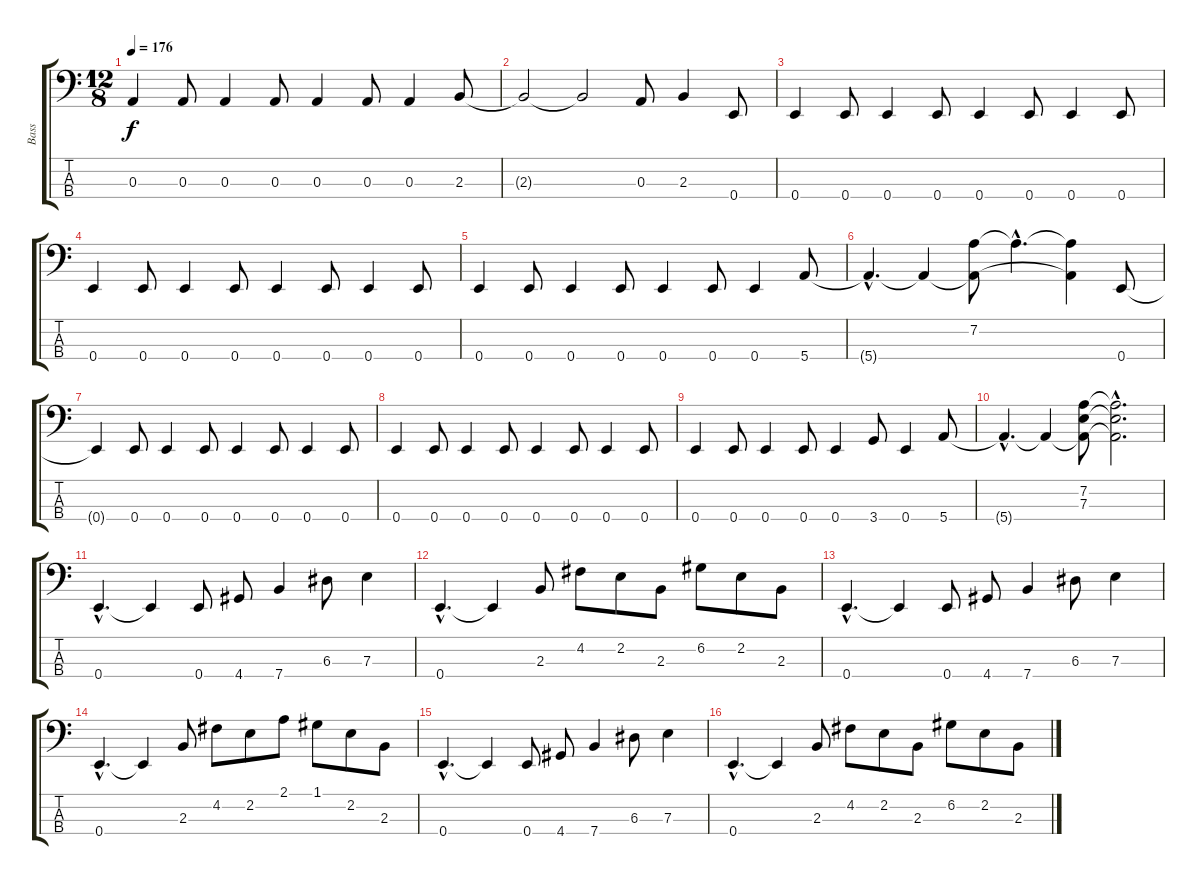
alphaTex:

\track ("Bass" "Bass") {instrument acousticguitarnylon}
\staff {score tabs}
\tuning (G2 D2 A1 E1) {hide}
\ts (12 8)
\tempo 176
\clef f4
\ks c
0.3.4{dy f} 0.3.8 0.3.4 0.3.8 0.3.4 0.3.8 0.3.4 2.3.8 |
2.3{t}.2 2.3{t}.2 0.3.8 2.3.4 0.4.8 |
0.4.4 0.4.8 0.4.4 0.4.8 0.4.4 0.4.8 0.4.4 0.4.8 |
0.4.4 0.4.8 0.4.4 0.4.8 0.4.4 0.4.8 0.4.4 0.4.8 |
0.4.4 0.4.8 0.4.4 0.4.8 0.4.4 0.4.8 0.4.4 5.4.8 |
5.4{hac t}.4{d} 5.4{t}.4 (7.2 5.4{t}).8 7.2{hac t}.4{d} (7.2{t} 5.4{t}).4 0.4.8 |
0.4{t}.4 0.4.8 0.4.4 0.4.8 0.4.4 0.4.8 0.4.4 0.4.8 |
0.4.4 0.4.8 0.4.4 0.4.8 0.4.4 0.4.8 0.4.4 0.4.8 |
0.4.4 0.4.8 0.4.4 0.4.8 0.4.4 3.4.8 0.4.4 5.4.8 |
5.4{hac t}.4{d} 5.4{t}.4 (7.2 7.3 5.4{t}).8 (7.2{hac t} 7.3{hac t} 5.4{hac t}).2{d} |
0.4{hac}.4{d} 0.4{t}.4 0.4.8 4.4.8 7.4.4 6.3.8 7.3.4 |
0.4{hac}.4{d} 0.4{t}.4 2.3.8 4.2.8 2.2.8 2.3.8 6.2.8 2.2.8 2.3.8 |
0.4{hac}.4{d} 0.4{t}.4 0.4.8 4.4.8 7.4.4 6.3.8 7.3.4 |
0.4{hac}.4{d} 0.4{t}.4 2.3.8 4.2.8 2.2.8 2.1.8 1.1.8 2.2.8 2.3.8 |
0.4{hac}.4{d} 0.4{t}.4 0.4.8 4.4.8 7.4.4 6.3.8 7.3.4 |
0.4{hac}.4{d} 0.4{t}.4 2.3.8 4.2.8 2.2.8 2.3.8 6.2.8 2.2.8 2.3.8
